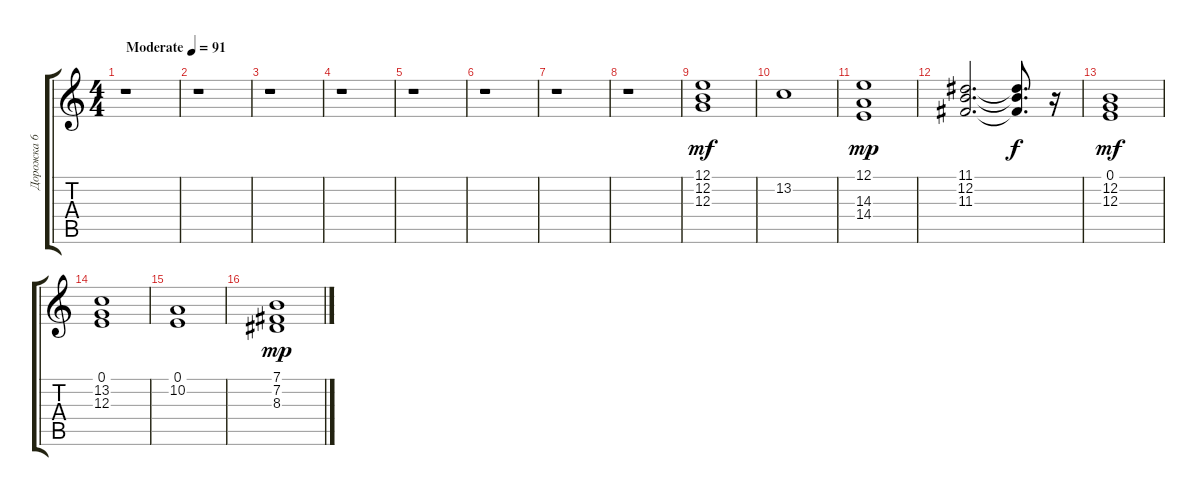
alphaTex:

\track ("Дорожка 6" "Дорожка 6") {instrument stringensemble1}
\staff {score tabs}
\tuning (E4 B3 G3 D3 A2 E2) {hide}
\ts (4 4)
\tempo (91 "Moderate")
\clef g2
\ks c
r.1{dy mf instrument stringensemble1} |
r.1 |
r.1 |
r.1 |
r.1 |
r.1 |
r.1 |
r.1 |
(12.1 12.2 12.3).1{volume 9 instrument stringensemble1} |
13.2.1 |
(12.1 14.3 14.4).1{dy mp} |
(11.1 12.2 11.3).2{d} (11.1{t} 12.2{t} 11.3{t}).8{d dy f} r.16 |
(0.1 12.2 12.3).1{dy mf} |
(0.1 13.2 12.3).1 |
(0.1 10.2).1 |
(7.1 7.2 8.3).1{dy mp}
